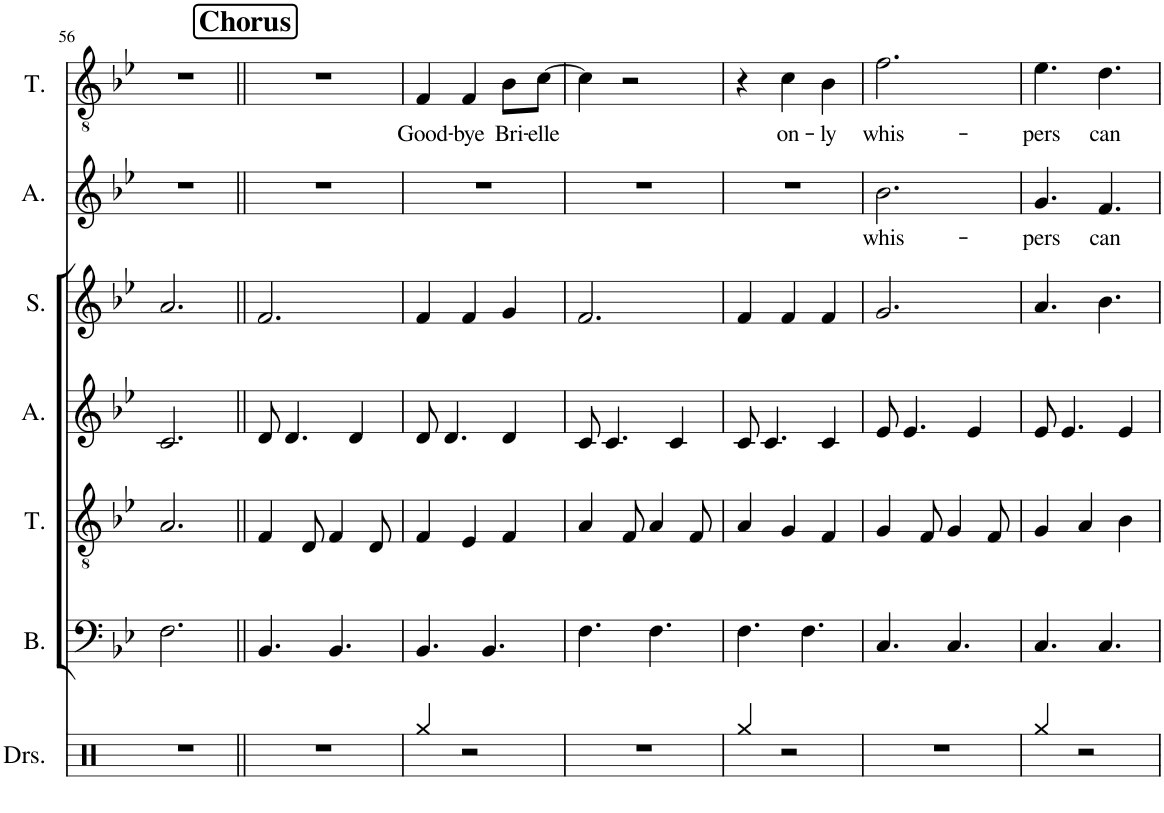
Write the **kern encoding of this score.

**kern	**kern	**kern	**kern	**kern	**kern	**text	**kern	**text
*part7	*part6	*part5	*part4	*part3	*part2	*part2	*part1	*part1
*staff7	*staff6	*staff5	*staff4	*staff3	*staff2	*staff2	*staff1	*staff1
*I"Drumset	*I"Bass	*I"Tenor	*I"Alto	*I"Soprano	*I"Alto	*	*I"Tenor	*
*I'Drs.	*I'B.	*I'T.	*I'A.	*I'S.	*I'A.	*	*I'T.	*
!!LO:PB:g=z
*clefX	*clefF4	*clefGv2	*clefG2	*clefG2	*clefG2	*	*clefGv2	*
*k[]	*k[b-e-]	*k[b-e-]	*k[b-e-]	*k[b-e-]	*k[b-e-]	*	*k[b-e-]	*
*M3/4	*M3/4	*M3/4	*M3/4	*M3/4	*M3/4	*	*M3/4	*
=56	=56	=56	=56	=56	=56	=56	=56	=56
2.r	2.F\	2.A/	2.c/	2.a/	2.r	.	2.r	.
!!LO:REH:place=s1:a:B:cj:fs=14:t=Chorus
=57||	=57||	=57||	=57||	=57||	=57||	=57||	=57||	=57||
2.r	4.BB-/	4F/	8d/	2.f/	2.r	.	2.r	.
.	.	.	4.d/	.	.	.	.	.
.	.	8D/	.	.	.	.	.	.
.	4.BB-/	4F/	.	.	.	.	.	.
.	.	.	4d/	.	.	.	.	.
.	.	8D/	.	.	.	.	.	.
=58	=58	=58	=58	=58	=58	=58	=58	=58
!	!	!	!	!	!	!	!	!LO:LY:b
4Rgg/	4.BB-/	4F/	8d/	4f/	2.r	.	4F/	Good-
.	.	.	4.d/	.	.	.	.	.
!	!	!	!	!	!	!	!	!LO:LY:b
2r	.	4E-/	.	4f/	.	.	4F/	-bye
.	4.BB-/	.	.	.	.	.	.	.
!	!	!	!	!	!	!	!	!LO:LY:b
.	.	4F/	4d/	4g/	.	.	8B-\L	Bri-
!	!	!	!	!	!	!	!	!LO:LY:b
.	.	.	.	.	.	.	[8c\J	-elle
=59	=59	=59	=59	=59	=59	=59	=59	=59
2.r	4.F\	4A/	8c/	2.f/	2.r	.	4c\]	.
.	.	.	4.c/	.	.	.	.	.
.	.	8F/	.	.	.	.	2r	.
.	4.F\	4A/	.	.	.	.	.	.
.	.	.	4c/	.	.	.	.	.
.	.	8F/	.	.	.	.	.	.
=60	=60	=60	=60	=60	=60	=60	=60	=60
4Rgg/	4.F\	4A/	8c/	4f/	2.r	.	4r	.
.	.	.	4.c/	.	.	.	.	.
!	!	!	!	!	!	!	!	!LO:LY:b
2r	.	4G/	.	4f/	.	.	4c\	on-
.	4.F\	.	.	.	.	.	.	.
!	!	!	!	!	!	!	!	!LO:LY:b
.	.	4F/	4c/	4f/	.	.	4B-\	-ly
=61	=61	=61	=61	=61	=61	=61	=61	=61
!	!	!	!	!	!	!LO:LY:b	!	!LO:LY:b
2.r	4.C/	4G/	8e-/	2.g/	2.b-\	whis-	2.f\	whis-
.	.	.	4.e-/	.	.	.	.	.
.	.	8F/	.	.	.	.	.	.
.	4.C/	4G/	.	.	.	.	.	.
.	.	.	4e-/	.	.	.	.	.
.	.	8F/	.	.	.	.	.	.
=62	=62	=62	=62	=62	=62	=62	=62	=62
!	!	!	!	!	!	!LO:LY:b	!	!LO:LY:b
4Rgg/	4.C/	4G/	8e-/	4.a/	4.g/	-pers	4.e-\	-pers
.	.	.	4.e-/	.	.	.	.	.
2r	.	4A/	.	.	.	.	.	.
!	!	!	!	!	!	!LO:LY:b	!	!LO:LY:b
.	4.C/	.	.	4.b-\	4.f/	can	4.d\	can
.	.	4B-\	4e-/	.	.	.	.	.
=	=	=	=	=	=	=	=	=
*-	*-	*-	*-	*-	*-	*-	*-	*-
